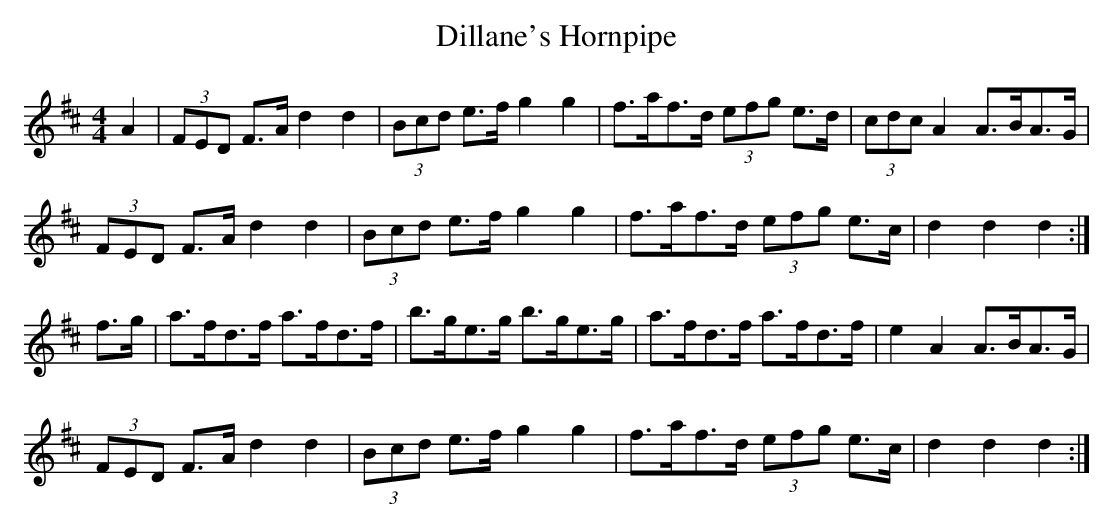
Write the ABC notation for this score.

X:1
T:Dillane's Hornpipe
M:4/4
L:1/8
K:D
A2 | (3FED F>A d2 d2 | (3Bcd e>f g2 g2 | f>af>d (3efg e>d | (3cdc A2 A>BA>G |
(3FED F>A d2 d2 | (3Bcd e>f g2 g2 | f>af>d (3efg e>c | d2 d2 d2 :|
f>g | a>fd>f a>fd>f | b>ge>g b>ge>g | a>fd>f a>fd>f | e2 A2 A>BA>G |
(3FED F>A d2 d2 | (3Bcd e>f g2 g2 | f>af>d (3efg e>c | d2 d2 d2 :|
